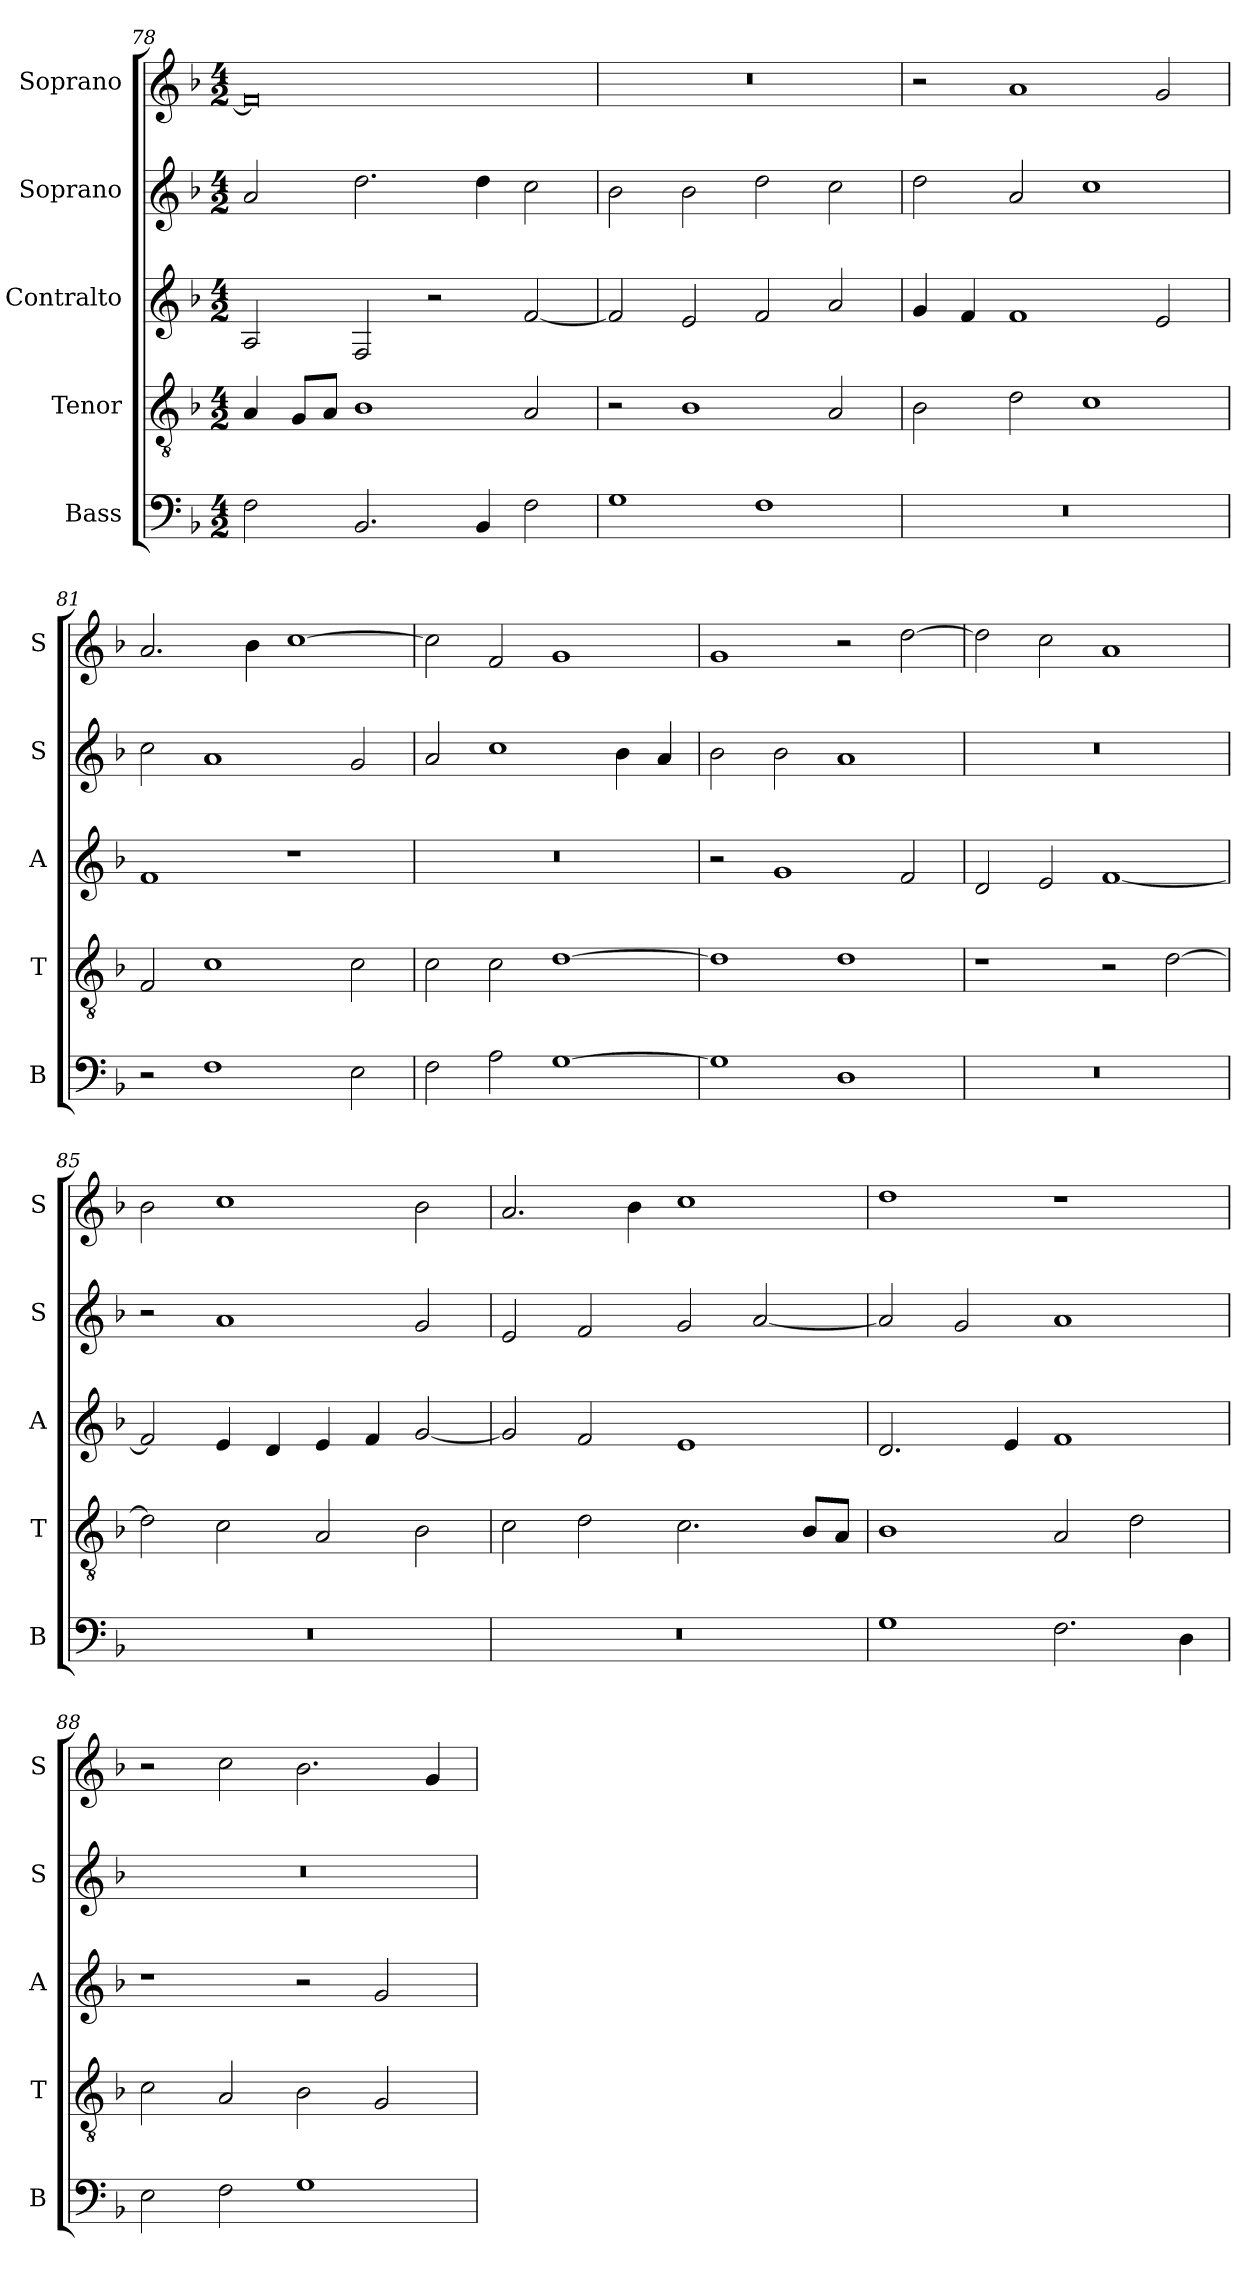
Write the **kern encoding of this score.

**kern	**kern	**kern	**kern	**kern
*part5	*part4	*part3	*part2	*part1
*staff5	*staff4	*staff3	*staff2	*staff1
*I"Bass	*I"Tenor	*I"Contralto	*I"Soprano	*I"Soprano
*I'B	*I'T	*I'A	*I'S	*I'S
*clefF4	*clefGv2	*clefG2	*clefG2	*clefG2
*k[b-]	*k[b-]	*k[b-]	*k[b-]	*k[b-]
*F:ion	*F:ion	*F:ion	*F:ion	*F:ion
*M4/2	*M4/2	*M4/2	*M4/2	*M4/2
=78	=78	=78	=78	=78
2F	4A	2A	2a	0f]
.	8G/L	.	.	.
.	8A/J	.	.	.
2.BB-	1B-	2F	2.dd	.
.	.	2r	.	.
4BB-	.	.	4dd	.
2F	2A	[2f	2cc	.
=79	=79	=79	=79	=79
1G	2r	2f]	2b-	0r
.	1B-	2e	2b-	.
1F	.	2f	2dd	.
.	2A	2a	2cc	.
=80	=80	=80	=80	=80
0r	2B-	4g	2dd	2r
.	.	4f	.	.
.	2d	1f	2a	1a
.	1c	.	1cc	.
.	.	2e	.	2g
=81	=81	=81	=81	=81
2r	2F	1f	2cc	2.a
1F	1c	.	1a	.
.	.	.	.	4b-
.	.	1r	.	[1cc
2E	2c	.	2g	.
=82	=82	=82	=82	=82
2F	2c	0r	2a	2cc]
2A	2c	.	1cc	2f
[1G	[1d	.	.	1g
.	.	.	4b-	.
.	.	.	4a	.
=83	=83	=83	=83	=83
1G]	1d]	2r	2b-	1g
.	.	1g	2b-	.
1D	1d	.	1a	2r
.	.	2f	.	[2dd
=84	=84	=84	=84	=84
0r	1r	2d	0r	2dd]
.	.	2e	.	2cc
.	2r	[1f	.	1a
.	[2d	.	.	.
=85	=85	=85	=85	=85
0r	2d]	2f]	2r	2b-
.	2c	4e	1a	1cc
.	.	4d	.	.
.	2A	4e	.	.
.	.	4f	.	.
.	2B-	[2g	2g	2b-
=86	=86	=86	=86	=86
0r	2c	2g]	2e	2.a
.	2d	2f	2f	.
.	.	.	.	4b-
.	2.c	1e	2g	1cc
.	.	.	[2a	.
.	8B-/L	.	.	.
.	8A/J	.	.	.
=87	=87	=87	=87	=87
1G	1B-	2.d	2a]	1dd
.	.	.	2g	.
.	.	4e	.	.
2.F	2A	1f	1a	1r
.	2d	.	.	.
4D	.	.	.	.
=88	=88	=88	=88	=88
2E	2c	1r	0r	2r
2F	2A	.	.	2cc
1G	2B-	2r	.	2.b-
.	2G	2g	.	.
.	.	.	.	4g
=	=	=	=	=
*-	*-	*-	*-	*-
